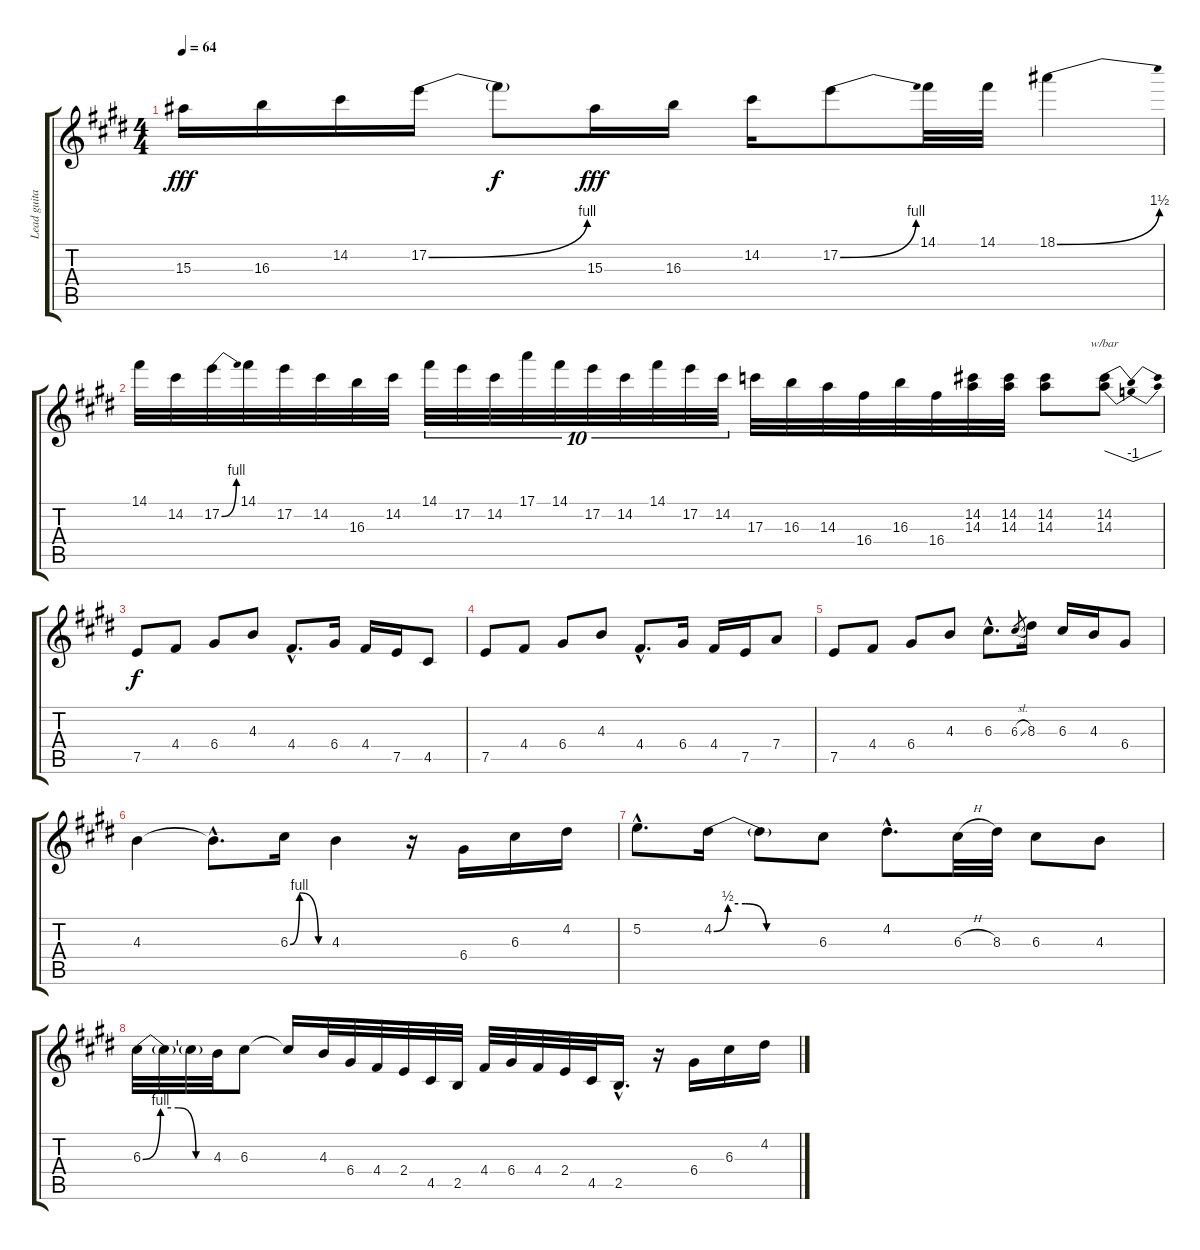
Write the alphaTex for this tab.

\track ("Lead guitar" "Lead guita") {instrument electricguitarclean}
\staff {score tabs}
\tuning (E4 B3 G3 D3 A2 E2) {hide}
\ts (4 4)
\tempo 64
\clef g2
\ks e
15.3.16{dy fff} 16.3.16 14.2.16 17.2{be (bend 0 0 60 4)}.16 17.2{t}.8{dy f} 15.3.16{dy fff} 16.3.16 14.2.16 17.2{be (bend 0 0 60 4)}.8 14.1.32 14.1.32 18.1{be (bend 0 0 60 6)}.4 |
14.1.32 14.2.32 17.2{be (bend 0 0 60 4)}.32 14.1.32 17.2.32 14.2.32 16.3.32 14.2.32 14.1.32{tu (10 8)} 17.2.32{tu (10 8)} 14.2.32{tu (10 8)} 17.1.32{tu (10 8)} 14.1.32{tu (10 8)} 17.2.32{tu (10 8)} 14.2.32{tu (10 8)} 14.1.32{tu (10 8)} 17.2.32{tu (10 8)} 14.2.32{tu (10 8)} 17.3.32 16.3.32 14.3.32 16.4.32 16.3.32 16.4.32 (14.2 14.3).32 (14.2 14.3).32 (14.2 14.3).8 (14.2 14.3).8{tbe (dip default 0 0 30 -4 60 0)} |
7.5.8{dy f} 4.4.8 6.4.8 4.3.8 4.4{hac}.8{d} 6.4.16 4.4.16 7.5.16 4.5.8 |
7.5.8 4.4.8 6.4.8 4.3.8 4.4{hac}.8{d} 6.4.16 4.4.16 7.5.16 7.4.8 |
7.5.8 4.4.8 6.4.8 4.3.8 6.3{hac}.8{d} 6.3{sl}.8{gr} 8.3.16 6.3.16 4.3.16 6.4.8 |
4.3.4 4.3{hac t}.8{d} 6.3{be (custom 0 0 15 4 45 0 60 0)}.16 4.3.4 r.16 6.4.16 6.3.16 4.2.16 |
5.2{hac}.8{d} 4.2{be (custom 0 0 8 2 18 2 30 0 60 0)}.16 4.2{t}.8 6.3.8 4.2{hac}.8{d} 6.3{h}.32 8.3.32 6.3.8 4.3.8 |
6.3{be (custom 0 0 15 4 30 4 45 0 60 0)}.32 6.3{t}.32 6.3{t}.32 4.3.32 6.3.8 6.3{t}.16 4.3.32 6.4.32 4.4.32 2.4.32 4.5.32 2.5.32 4.4.32 6.4.32 4.4.32 2.4.32 4.5.32 2.5{hac}.16{d} r.16 6.4.16 6.3.16 4.2.16
